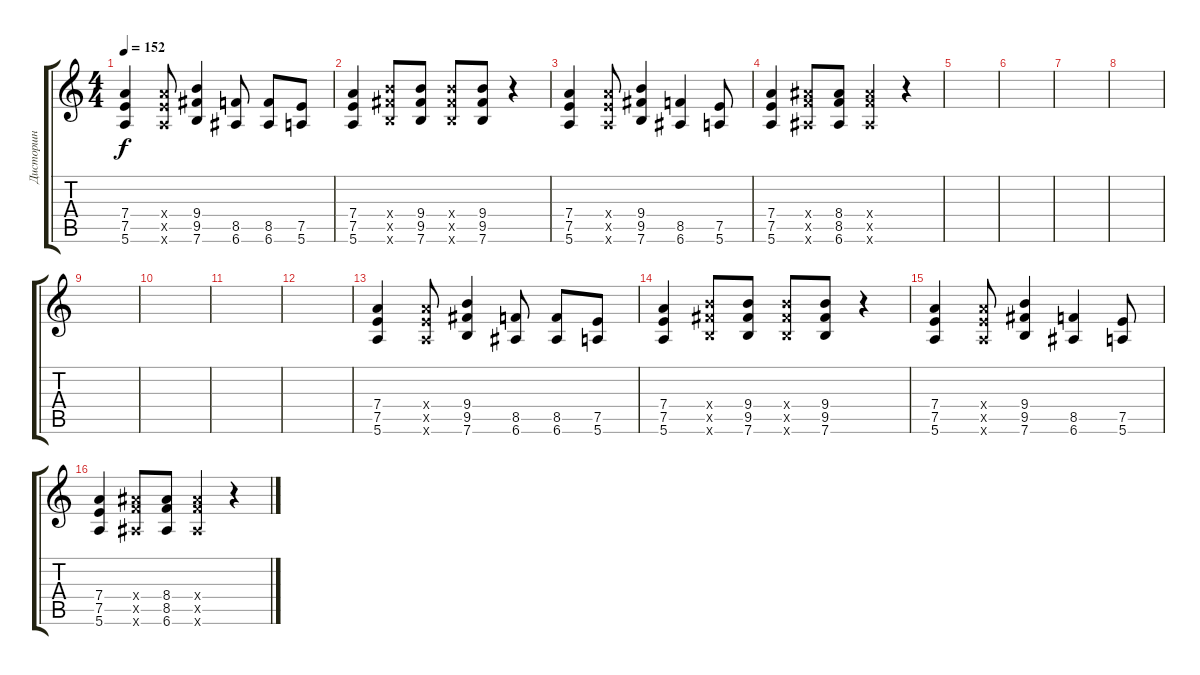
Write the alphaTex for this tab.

\track ("Дисторшн" "Дисторшн") {instrument distortionguitar}
\staff {score tabs}
\tuning (E4 B3 G3 D3 A2 E2) {hide}
\ts (4 4)
\tempo 152
\clef g2
\ks c
(7.4 7.5 5.6).4{dy f} (7.4{x} 7.5{x} 5.6{x}).8 (9.4 9.5 7.6).4 (8.5 6.6).8 (8.5 6.6).8 (7.5 5.6).8 |
(7.4 7.5 5.6).4 (9.4{x} 9.5{x} 7.6{x}).8 (9.4 9.5 7.6).8 (9.4{x} 9.5{x} 7.6{x}).8 (9.4 9.5 7.6).8 r.4 |
(7.4 7.5 5.6).4 (7.4{x} 7.5{x} 5.6{x}).8 (9.4 9.5 7.6).4 (8.5 6.6).4 (7.5 5.6).8 |
(7.4 7.5 5.6).4 (8.4{x} 8.5{x} 6.6{x}).8 (8.4 8.5 6.6).8 (8.4{x} 8.5{x} 6.6{x}).4 r.4 |
|
|
|
|
|
|
|
|
(7.4 7.5 5.6).4 (7.4{x} 7.5{x} 5.6{x}).8 (9.4 9.5 7.6).4 (8.5 6.6).8 (8.5 6.6).8 (7.5 5.6).8 |
(7.4 7.5 5.6).4 (9.4{x} 9.5{x} 7.6{x}).8 (9.4 9.5 7.6).8 (9.4{x} 9.5{x} 7.6{x}).8 (9.4 9.5 7.6).8 r.4 |
(7.4 7.5 5.6).4 (7.4{x} 7.5{x} 5.6{x}).8 (9.4 9.5 7.6).4 (8.5 6.6).4 (7.5 5.6).8 |
(7.4 7.5 5.6).4 (8.4{x} 8.5{x} 6.6{x}).8 (8.4 8.5 6.6).8 (8.4{x} 8.5{x} 6.6{x}).4 r.4
